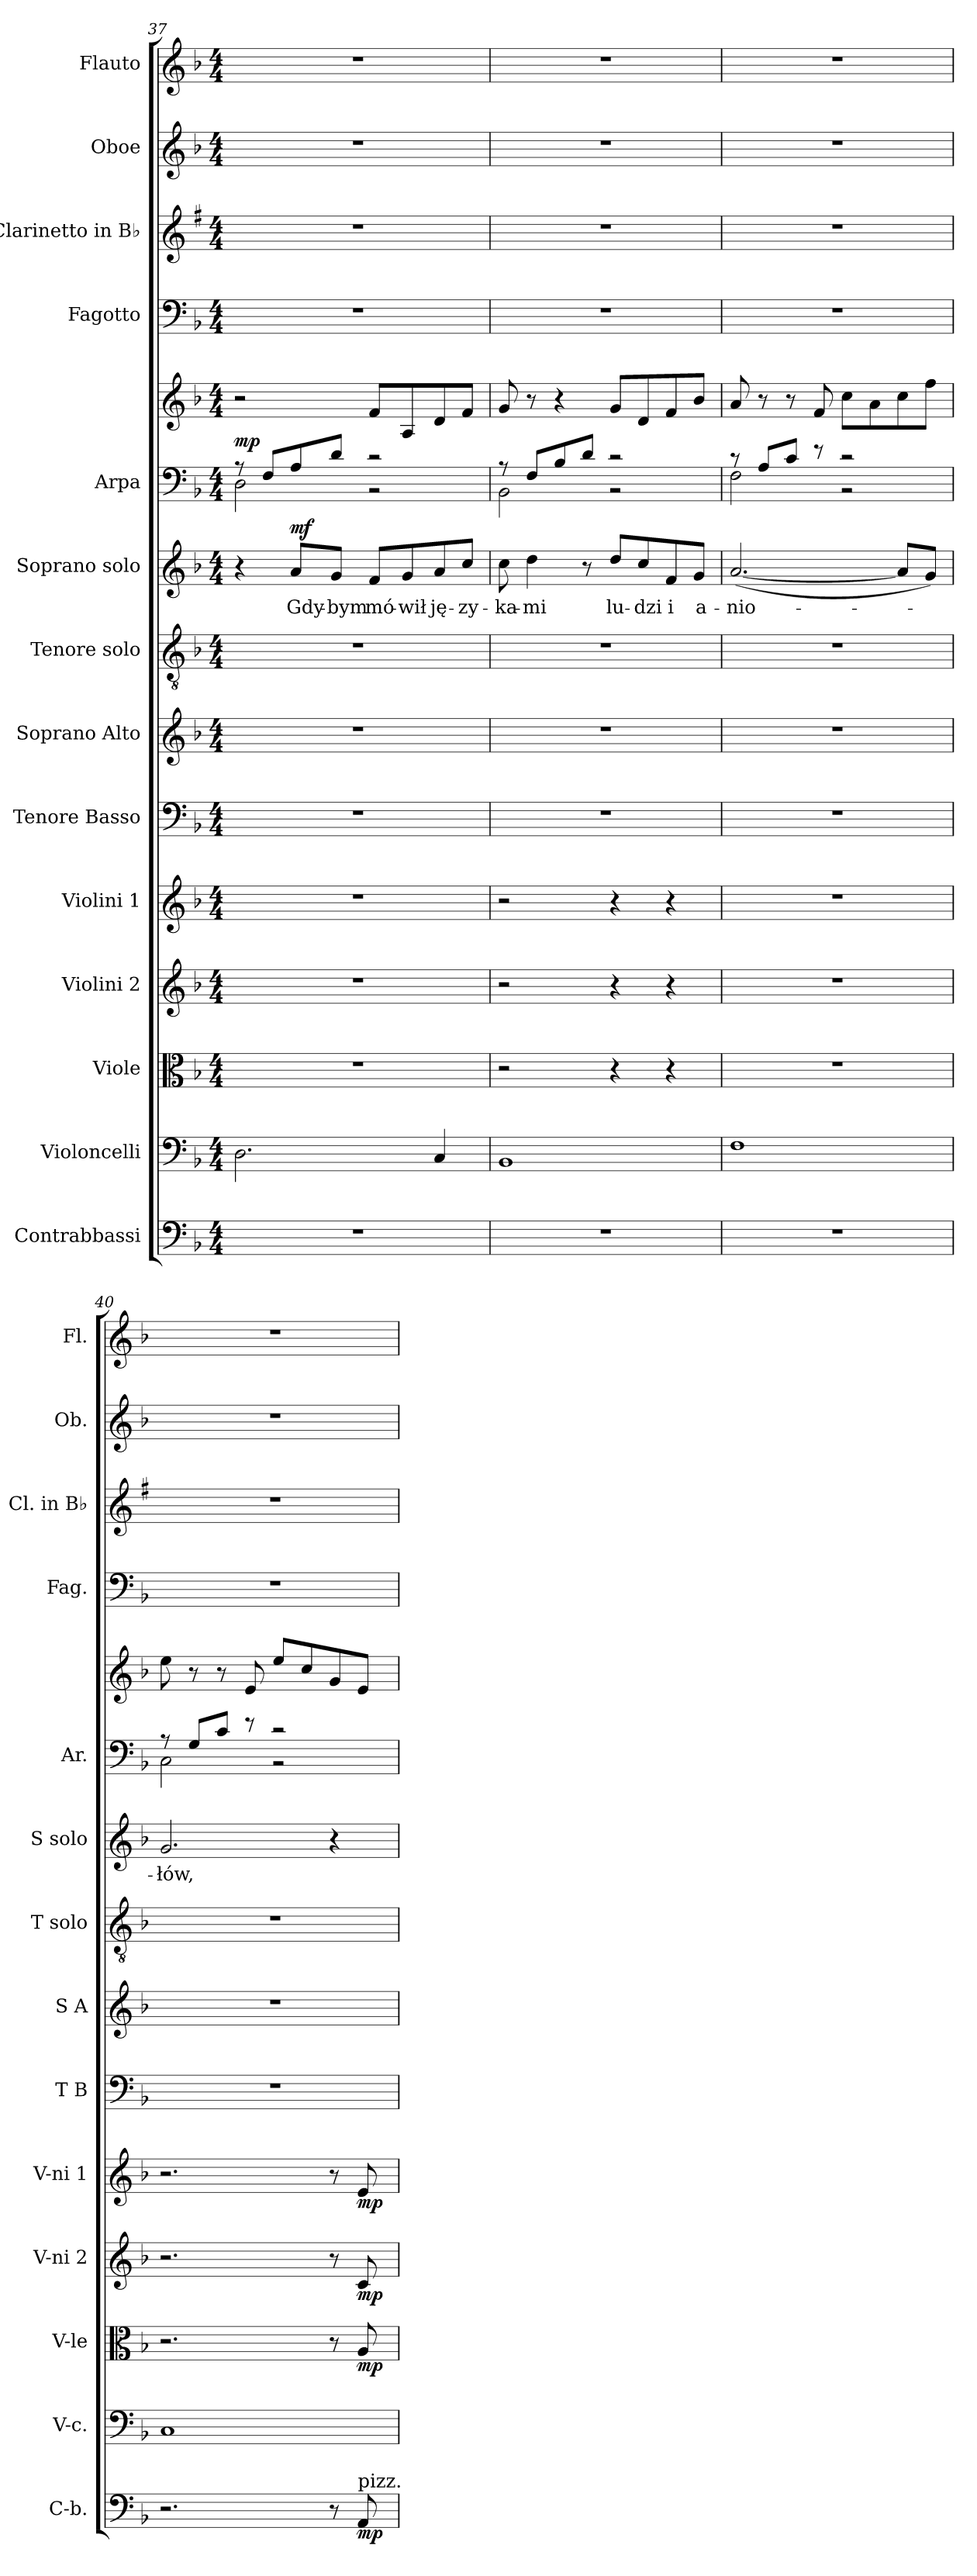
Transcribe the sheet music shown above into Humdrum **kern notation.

**kern	**dynam	**kern	**kern	**dynam	**kern	**dynam	**kern	**dynam	**kern	**kern	**kern	**kern	**text	**dynam	**kern	**kern	**dynam	**kern	**kern	**kern	**kern
*part14	*part14	*part13	*part12	*part12	*part11	*part11	*part10	*part10	*part9	*part8	*part7	*part6	*part6	*part6	*part5	*part5	*part5	*part4	*part3	*part2	*part1
*staff15	*staff15	*staff14	*staff13	*staff13	*staff12	*staff12	*staff11	*staff11	*staff10	*staff9	*staff8	*staff7	*staff7	*staff7	*staff6	*staff5	*staff5/6	*staff4	*staff3	*staff2	*staff1
*I"Contrabbassi	*	*I"Violoncelli	*I"Viole	*	*I"Violini 2	*	*I"Violini 1	*	*I"Tenore Basso	*I"Soprano Alto	*I"Tenore solo	*I"Soprano solo	*	*	*I"Arpa	*	*	*I"Fagotto	*I"Clarinetto in B♭	*I"Oboe	*I"Flauto
*I'C-b.	*	*I'V-c.	*I'V-le	*	*I'V-ni 2	*	*I'V-ni 1	*	*I'T B	*I'S A	*I'T solo	*I'S solo	*	*	*I'Ar.	*	*	*I'Fag.	*I'Cl. in B♭	*I'Ob.	*I'Fl.
*clefF4	*	*clefF4	*clefC3	*	*clefG2	*	*clefG2	*	*clefF4	*clefG2	*clefGv2	*clefG2	*	*	*clefF4	*clefG2	*	*clefF4	*clefG2	*clefG2	*clefG2
*	*	*	*	*	*	*	*	*	*	*	*	*	*	*	*	*	*	*	*ITrd1c2	*	*
*k[b-]	*	*k[b-]	*k[b-]	*	*k[b-]	*	*k[b-]	*	*k[b-]	*k[b-]	*k[b-]	*k[b-]	*	*	*k[b-]	*k[b-]	*	*k[b-]	*k[b-]	*k[b-]	*k[b-]
*M4/4	*	*M4/4	*M4/4	*	*M4/4	*	*M4/4	*	*M4/4	*M4/4	*M4/4	*M4/4	*	*	*M4/4	*M4/4	*	*M4/4	*M4/4	*M4/4	*M4/4
=37	=37	=37	=37	=37	=37	=37	=37	=37	=37	=37	=37	=37	=37	=37	=37	=37	=37	=37	=37	=37	=37
*	*	*	*	*	*	*	*	*	*	*	*	*	*	*	*^	*	*	*	*	*	*
1r	.	2.D	1r	.	1r	.	1r	.	1r	1r	1r	4r	.	.	8r	2D	2r	mp	1r	1r	1r	1r
.	.	.	.	.	.	.	.	.	.	.	.	.	.	.	8FL	.	.	.	.	.	.	.
!	!	!	!	!	!	!	!	!	!	!	!	!	!	!LO:DY:a	!	!	!	!	!	!	!	!
.	.	.	.	.	.	.	.	.	.	.	.	8aL	Gdy-	mf	8A	.	.	.	.	.	.	.
.	.	.	.	.	.	.	.	.	.	.	.	8gJ	-bym	.	8dJ	.	.	.	.	.	.	.
.	.	.	.	.	.	.	.	.	.	.	.	8fL	mó-	.	2r	2r	8fL	.	.	.	.	.
.	.	.	.	.	.	.	.	.	.	.	.	8g	-wił	.	.	.	8A	.	.	.	.	.
.	.	4C	.	.	.	.	.	.	.	.	.	8a	ję-	.	.	.	8d	.	.	.	.	.
.	.	.	.	.	.	.	.	.	.	.	.	8ccJ	-zy-	.	.	.	8fJ	.	.	.	.	.
=38	=38	=38	=38	=38	=38	=38	=38	=38	=38	=38	=38	=38	=38	=38	=38	=38	=38	=38	=38	=38	=38	=38
1r	.	1BB-	2r	.	2r	.	2r	.	1r	1r	1r	8cc	-ka-	.	8r	2BB-	8g	.	1r	1r	1r	1r
.	.	.	.	.	.	.	.	.	.	.	.	4dd	-mi	.	8FL	.	8r	.	.	.	.	.
.	.	.	.	.	.	.	.	.	.	.	.	.	.	.	8B-	.	4r	.	.	.	.	.
.	.	.	.	.	.	.	.	.	.	.	.	8r	.	.	8dJ	.	.	.	.	.	.	.
.	.	.	4r	.	4r	.	4r	.	.	.	.	8ddL	lu-	.	2r	2r	8gL	.	.	.	.	.
.	.	.	.	.	.	.	.	.	.	.	.	8cc	-dzi	.	.	.	8d	.	.	.	.	.
.	.	.	4r	.	4r	.	4r	.	.	.	.	8f	i	.	.	.	8f	.	.	.	.	.
.	.	.	.	.	.	.	.	.	.	.	.	8gJ	a-	.	.	.	8b-J	.	.	.	.	.
=39	=39	=39	=39	=39	=39	=39	=39	=39	=39	=39	=39	=39	=39	=39	=39	=39	=39	=39	=39	=39	=39	=39
1r	.	1F	1r	.	1r	.	1r	.	1r	1r	1r	([2.a	-nio-	.	8r	2F	8a	.	1r	1r	1r	1r
.	.	.	.	.	.	.	.	.	.	.	.	.	.	.	8AL	.	8r	.	.	.	.	.
.	.	.	.	.	.	.	.	.	.	.	.	.	.	.	8cJ	.	8r	.	.	.	.	.
.	.	.	.	.	.	.	.	.	.	.	.	.	.	.	8r	.	8f	.	.	.	.	.
.	.	.	.	.	.	.	.	.	.	.	.	.	.	.	2r	2r	8ccL	.	.	.	.	.
.	.	.	.	.	.	.	.	.	.	.	.	.	.	.	.	.	8a	.	.	.	.	.
.	.	.	.	.	.	.	.	.	.	.	.	8aL]	.	.	.	.	8cc	.	.	.	.	.
.	.	.	.	.	.	.	.	.	.	.	.	8gJ)	.	.	.	.	8ffJ	.	.	.	.	.
=40	=40	=40	=40	=40	=40	=40	=40	=40	=40	=40	=40	=40	=40	=40	=40	=40	=40	=40	=40	=40	=40	=40
2.r	.	1C	2.r	.	2.r	.	2.r	.	1r	1r	1r	2.g	-łów,	.	8r	2C	8ee	.	1r	1r	1r	1r
.	.	.	.	.	.	.	.	.	.	.	.	.	.	.	8GL	.	8r	.	.	.	.	.
.	.	.	.	.	.	.	.	.	.	.	.	.	.	.	8cJ	.	8r	.	.	.	.	.
.	.	.	.	.	.	.	.	.	.	.	.	.	.	.	8r	.	8e	.	.	.	.	.
.	.	.	.	.	.	.	.	.	.	.	.	.	.	.	2r	2r	8eeL	.	.	.	.	.
.	.	.	.	.	.	.	.	.	.	.	.	.	.	.	.	.	8cc	.	.	.	.	.
8r	.	.	8r	.	8r	.	8r	.	.	.	.	4r	.	.	.	.	8g	.	.	.	.	.
!LO:TX:a:t=pizz.	!	!	!	!	!	!	!	!	!	!	!	!	!	!	!	!	!	!	!	!	!	!
8AA	mp	.	8A	mp	8c	mp	8e	mp	.	.	.	.	.	.	.	.	8eJ	.	.	.	.	.
*	*	*	*	*	*	*	*	*	*	*	*	*	*	*	*v	*v	*	*	*	*	*	*
=	=	=	=	=	=	=	=	=	=	=	=	=	=	=	=	=	=	=	=	=	=
*-	*-	*-	*-	*-	*-	*-	*-	*-	*-	*-	*-	*-	*-	*-	*-	*-	*-	*-	*-	*-	*-
